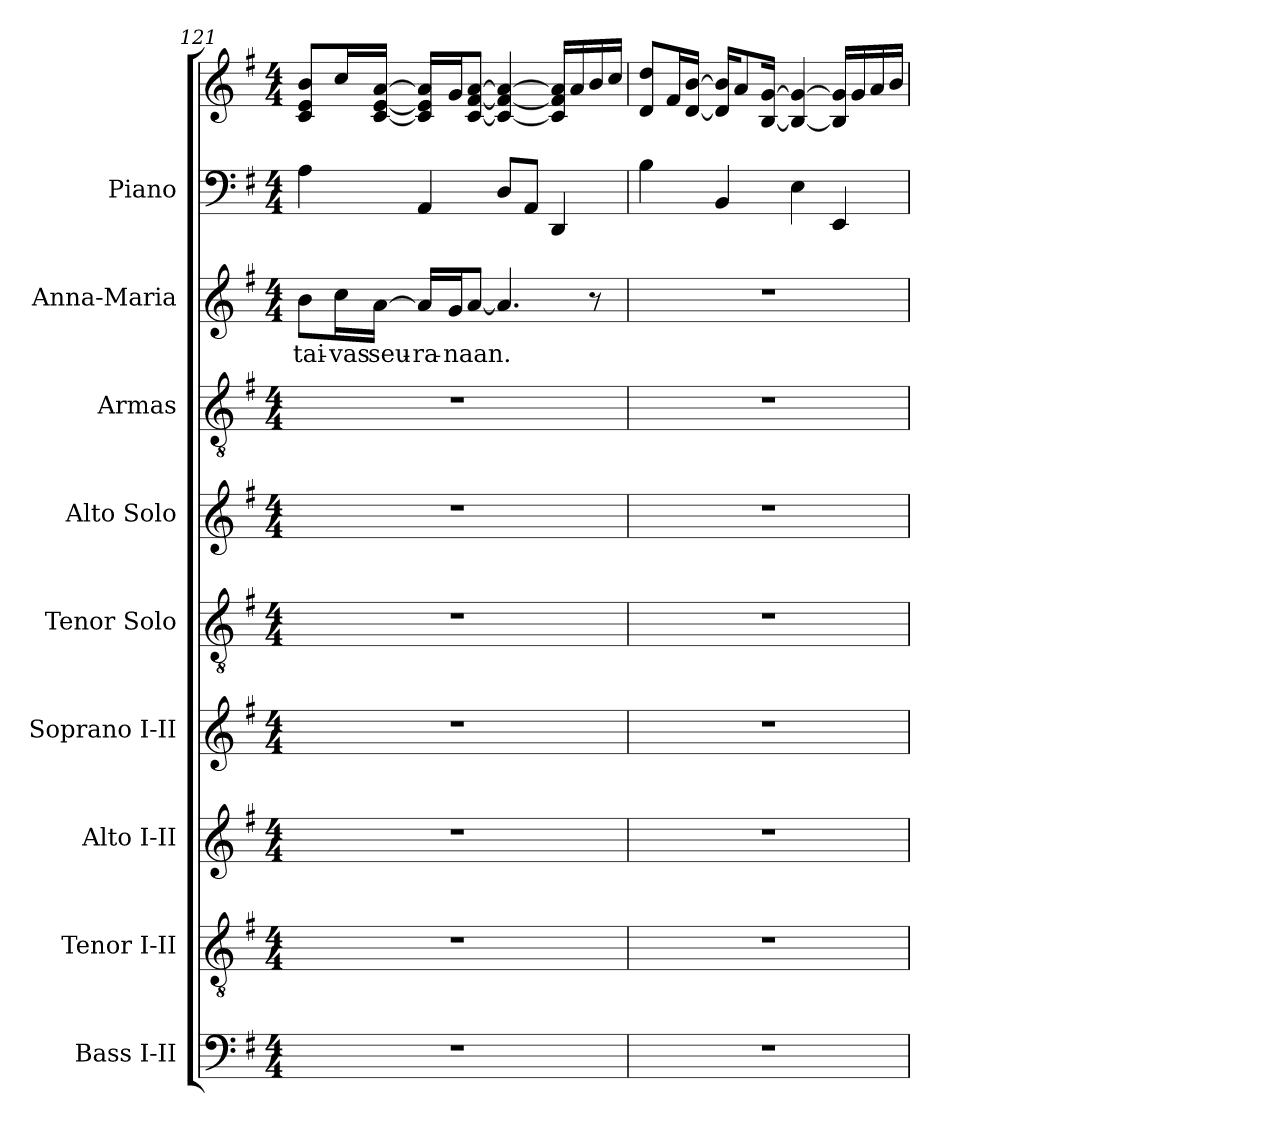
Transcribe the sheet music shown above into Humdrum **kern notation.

**kern	**kern	**kern	**kern	**kern	**kern	**kern	**kern	**text	**kern	**kern
*part9	*part8	*part7	*part6	*part5	*part4	*part3	*part2	*part2	*part1	*part1
*staff10	*staff9	*staff8	*staff7	*staff6	*staff5	*staff4	*staff3	*staff3	*staff2	*staff1
*I"Bass I-II	*I"Tenor I-II	*I"Alto I-II	*I"Soprano I-II	*I"Tenor Solo	*I"Alto Solo	*I"Armas	*I"Anna-Maria	*	*I"Piano	*
*I'B.	*I'T.	*I'A.	*I'S.	*I'T. Solo	*I'A. Solo	*I'Armas	*I'A-M	*	*I'Pno.	*
*clefF4	*clefGv2	*clefG2	*clefG2	*clefGv2	*clefG2	*clefGv2	*clefG2	*	*clefF4	*clefG2
*	*ITrd7c12	*	*	*ITrd7c12	*	*ITrd7c12	*	*	*	*
*k[f#]	*k[f#]	*k[f#]	*k[f#]	*k[f#]	*k[f#]	*k[f#]	*k[f#]	*	*k[f#]	*k[f#]
*G:	*G:	*G:	*G:	*G:	*G:	*G:	*G:	*	*G:	*G:
*M4/4	*M4/4	*M4/4	*M4/4	*M4/4	*M4/4	*M4/4	*M4/4	*	*M4/4	*M4/4
=121	=121	=121	=121	=121	=121	=121	=121	=121	=121	=121
!	!	!	!	!	!	!	!	!LO:LY:b:color=#000000	!	!
1r	1r	1r	1r	1r	1r	1r	8bi\L	-tai-	4Ai\	8ci/ 8ei 8biL
!	!	!	!	!	!	!	!	!LO:LY:b:color=#000000	!	!
.	.	.	.	.	.	.	16cci\L	-vas	.	16cci/L
!	!	!	!	!	!	!	!	!LO:LY:b:color=#000000	!	!
.	.	.	.	.	.	.	[>16ai\JJ	seu-	.	[<16ci/ [<16ei [>16aiJJ
!	!	!	!	!	!	!	!	!LO:LY:b:color=#000000	!	!
.	.	.	.	.	.	.	16ai/LL]	-ra-	4AAi/	16ci/] 16ei] 16ai]LL
!	!	!	!	!	!	!	!	!LO:LY:b:color=#000000	!	!
.	.	.	.	.	.	.	16gi/J	-naan.	.	16gi/J
.	.	.	.	.	.	.	[<8ai/J	.	.	[<8ci/ [<8f#i [>8aiJ
.	.	.	.	.	.	.	4.ai/]	.	8Di/L	4ci/_< 4f#i_< 4ai_>
.	.	.	.	.	.	.	.	.	8AAi/J	.
.	.	.	.	.	.	.	.	.	4DDi/	16ci/] 16f#i] 16ai]LL
.	.	.	.	.	.	.	.	.	.	16ai/
.	.	.	.	.	.	.	8r	.	.	16bi/
.	.	.	.	.	.	.	.	.	.	16cci/JJ
!!LO:PB:g=z
=122	=122	=122	=122	=122	=122	=122	=122	=122	=122	=122
1r	1r	1r	1r	1r	1r	1r	1r	.	4Bi\	8di/ 8ddiL
.	.	.	.	.	.	.	.	.	.	16f#i/L
.	.	.	.	.	.	.	.	.	.	[<16di/ [>16biJJ
.	.	.	.	.	.	.	.	.	4BBi/	16di/] 16bi]KL
.	.	.	.	.	.	.	.	.	.	8ai/
.	.	.	.	.	.	.	.	.	.	[<16Bi/ [>16giJk
.	.	.	.	.	.	.	.	.	4Ei\	4Bi/_< 4gi_>
.	.	.	.	.	.	.	.	.	4EEi/	16Bi/] 16gi]LL
.	.	.	.	.	.	.	.	.	.	16gi/
.	.	.	.	.	.	.	.	.	.	16ai/
.	.	.	.	.	.	.	.	.	.	16bi/JJ
=	=	=	=	=	=	=	=	=	=	=
*-	*-	*-	*-	*-	*-	*-	*-	*-	*-	*-
